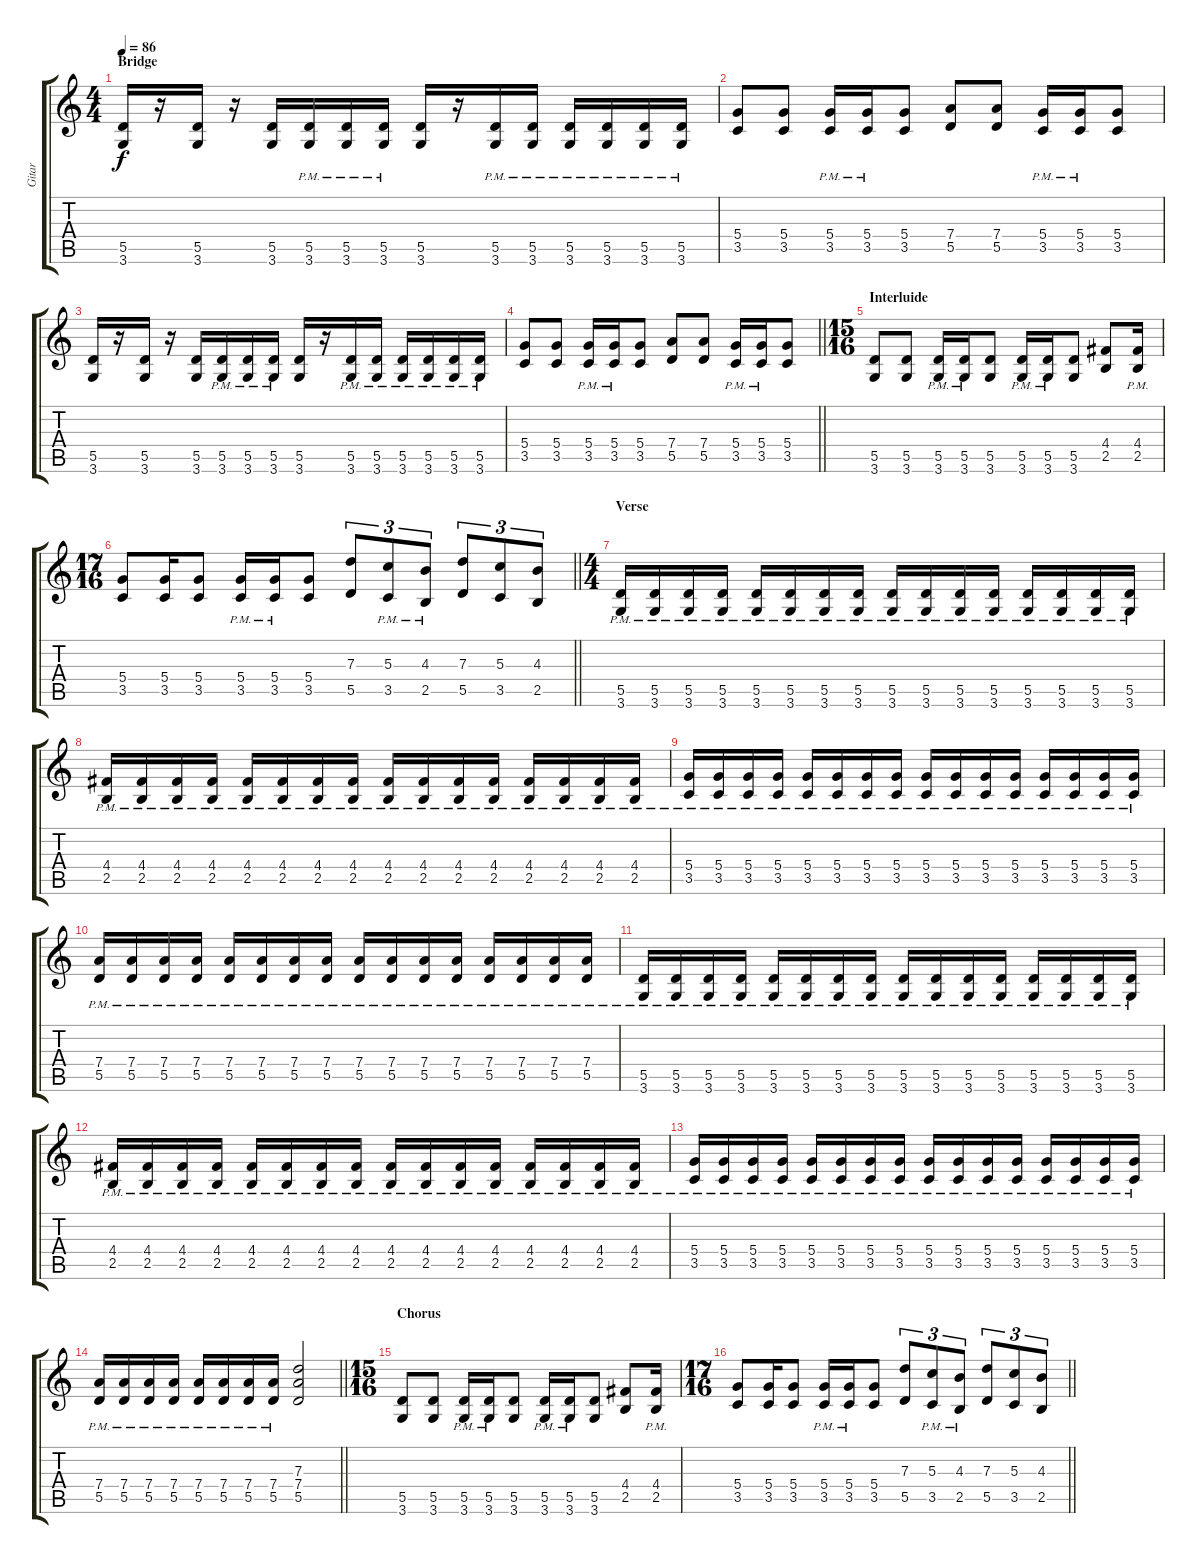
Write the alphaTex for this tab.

\track ("Gitar" "Gitar") {instrument overdrivenguitar}
\staff {score tabs}
\tuning (E4 B3 G3 D3 A2 E2) {hide}
\ts (4 4)
\section ("" "Bridge")
\tempo 86
\clef g2
\ks c
(5.5 3.6).16{dy f} r.16 (5.5 3.6).16 r.16 (5.5 3.6).16 (5.5{pm} 3.6{pm}).16 (5.5{pm} 3.6{pm}).16 (5.5{pm} 3.6{pm}).16 (5.5 3.6).16 r.16 (5.5{pm} 3.6{pm}).16 (5.5{pm} 3.6{pm}).16 (5.5{pm} 3.6{pm}).16 (5.5{pm} 3.6{pm}).16 (5.5{pm} 3.6{pm}).16 (5.5{pm} 3.6{pm}).16 |
(5.4 3.5).8 (5.4 3.5).8 (5.4{pm} 3.5{pm}).16 (5.4{pm} 3.5{pm}).16 (5.4 3.5).8 (7.4 5.5).8 (7.4 5.5).8 (5.4{pm} 3.5{pm}).16 (5.4{pm} 3.5{pm}).16 (5.4 3.5).8 |
(5.5 3.6).16 r.16 (5.5 3.6).16 r.16 (5.5 3.6).16 (5.5{pm} 3.6{pm}).16 (5.5{pm} 3.6{pm}).16 (5.5{pm} 3.6{pm}).16 (5.5 3.6).16 r.16 (5.5{pm} 3.6{pm}).16 (5.5{pm} 3.6{pm}).16 (5.5{pm} 3.6{pm}).16 (5.5{pm} 3.6{pm}).16 (5.5{pm} 3.6{pm}).16 (5.5{pm} 3.6{pm}).16 |
\barLineRight lightlight
(5.4 3.5).8 (5.4 3.5).8 (5.4{pm} 3.5{pm}).16 (5.4{pm} 3.5{pm}).16 (5.4 3.5).8 (7.4 5.5).8 (7.4 5.5).8 (5.4{pm} 3.5{pm}).16 (5.4{pm} 3.5{pm}).16 (5.4 3.5).8 |
\ts (15 16)
\section ("" "Interluide")
(5.5 3.6).8 (5.5 3.6).8 (5.5{pm} 3.6{pm}).16 (5.5{pm} 3.6{pm}).16 (5.5 3.6).8 (5.5{pm} 3.6{pm}).16 (5.5{pm} 3.6{pm}).16 (5.5 3.6).8 (4.4 2.5).8 (4.4{pm} 2.5{pm}).16 |
\ts (17 16)
\barLineRight lightlight
(5.4 3.5).8 (5.4 3.5).16 (5.4 3.5).8 (5.4{pm} 3.5{pm}).16 (5.4{pm} 3.5{pm}).16 (5.4 3.5).8 (7.3 5.5).8{tu (3 2)} (5.3{pm} 3.5{pm}).8{tu (3 2)} (4.3{pm} 2.5{pm}).8{tu (3 2)} (7.3 5.5).8{tu (3 2)} (5.3 3.5).8{tu (3 2)} (4.3 2.5).8{tu (3 2)} |
\ts (4 4)
\section ("" "Verse")
(5.5{pm} 3.6).16{volume 8} (5.5{pm} 3.6).16 (5.5{pm} 3.6).16 (5.5{pm} 3.6).16 (5.5{pm} 3.6).16 (5.5{pm} 3.6).16 (5.5{pm} 3.6).16 (5.5{pm} 3.6).16 (5.5{pm} 3.6).16 (5.5{pm} 3.6).16 (5.5{pm} 3.6).16 (5.5{pm} 3.6).16 (5.5{pm} 3.6).16 (5.5{pm} 3.6).16 (5.5{pm} 3.6).16 (5.5{pm} 3.6).16 |
(4.4{pm} 2.5{pm}).16 (4.4{pm} 2.5{pm}).16 (4.4{pm} 2.5{pm}).16 (4.4{pm} 2.5{pm}).16 (4.4{pm} 2.5{pm}).16 (4.4{pm} 2.5{pm}).16 (4.4{pm} 2.5{pm}).16 (4.4{pm} 2.5{pm}).16 (4.4{pm} 2.5{pm}).16 (4.4{pm} 2.5{pm}).16 (4.4{pm} 2.5{pm}).16 (4.4{pm} 2.5{pm}).16 (4.4{pm} 2.5{pm}).16 (4.4{pm} 2.5{pm}).16 (4.4{pm} 2.5{pm}).16 (4.4{pm} 2.5{pm}).16 |
(5.4{pm} 3.5{pm}).16 (5.4{pm} 3.5{pm}).16 (5.4{pm} 3.5{pm}).16 (5.4{pm} 3.5{pm}).16 (5.4{pm} 3.5{pm}).16 (5.4{pm} 3.5{pm}).16 (5.4{pm} 3.5{pm}).16 (5.4{pm} 3.5{pm}).16 (5.4{pm} 3.5{pm}).16 (5.4{pm} 3.5{pm}).16 (5.4{pm} 3.5{pm}).16 (5.4{pm} 3.5{pm}).16 (5.4{pm} 3.5{pm}).16 (5.4{pm} 3.5{pm}).16 (5.4{pm} 3.5{pm}).16 (5.4{pm} 3.5{pm}).16 |
(7.4{pm} 5.5{pm}).16 (7.4{pm} 5.5{pm}).16 (7.4{pm} 5.5{pm}).16 (7.4{pm} 5.5{pm}).16 (7.4{pm} 5.5{pm}).16 (7.4{pm} 5.5{pm}).16 (7.4{pm} 5.5{pm}).16 (7.4{pm} 5.5{pm}).16 (7.4{pm} 5.5{pm}).16 (7.4{pm} 5.5{pm}).16 (7.4{pm} 5.5{pm}).16 (7.4{pm} 5.5{pm}).16 (7.4{pm} 5.5{pm}).16 (7.4{pm} 5.5{pm}).16 (7.4{pm} 5.5{pm}).16 (7.4{pm} 5.5{pm}).16 |
(5.5{pm} 3.6).16 (5.5{pm} 3.6).16 (5.5{pm} 3.6).16 (5.5{pm} 3.6).16 (5.5{pm} 3.6).16 (5.5{pm} 3.6).16 (5.5{pm} 3.6).16 (5.5{pm} 3.6).16 (5.5{pm} 3.6).16 (5.5{pm} 3.6).16 (5.5{pm} 3.6).16 (5.5{pm} 3.6).16 (5.5{pm} 3.6).16 (5.5{pm} 3.6).16 (5.5{pm} 3.6).16 (5.5{pm} 3.6).16 |
(4.4{pm} 2.5{pm}).16 (4.4{pm} 2.5{pm}).16 (4.4{pm} 2.5{pm}).16 (4.4{pm} 2.5{pm}).16 (4.4{pm} 2.5{pm}).16 (4.4{pm} 2.5{pm}).16 (4.4{pm} 2.5{pm}).16 (4.4{pm} 2.5{pm}).16 (4.4{pm} 2.5{pm}).16 (4.4{pm} 2.5{pm}).16 (4.4{pm} 2.5{pm}).16 (4.4{pm} 2.5{pm}).16 (4.4{pm} 2.5{pm}).16 (4.4{pm} 2.5{pm}).16 (4.4{pm} 2.5{pm}).16 (4.4{pm} 2.5{pm}).16 |
(5.4{pm} 3.5{pm}).16 (5.4{pm} 3.5{pm}).16 (5.4{pm} 3.5{pm}).16 (5.4{pm} 3.5{pm}).16 (5.4{pm} 3.5{pm}).16 (5.4{pm} 3.5{pm}).16 (5.4{pm} 3.5{pm}).16 (5.4{pm} 3.5{pm}).16 (5.4{pm} 3.5{pm}).16 (5.4{pm} 3.5{pm}).16 (5.4{pm} 3.5{pm}).16 (5.4{pm} 3.5{pm}).16 (5.4{pm} 3.5{pm}).16 (5.4{pm} 3.5{pm}).16 (5.4{pm} 3.5{pm}).16 (5.4{pm} 3.5{pm}).16 |
\barLineRight lightlight
(7.4{pm} 5.5{pm}).16 (7.4{pm} 5.5{pm}).16 (7.4{pm} 5.5{pm}).16 (7.4{pm} 5.5{pm}).16 (7.4{pm} 5.5{pm}).16 (7.4{pm} 5.5{pm}).16 (7.4{pm} 5.5{pm}).16 (7.4{pm} 5.5{pm}).16 (7.3 7.4 5.5).2 |
\ts (15 16)
\section ("" "Chorus")
(5.5 3.6).8{volume 12} (5.5 3.6).8 (5.5{pm} 3.6{pm}).16 (5.5{pm} 3.6{pm}).16 (5.5 3.6).8 (5.5{pm} 3.6{pm}).16 (5.5{pm} 3.6{pm}).16 (5.5 3.6).8 (4.4 2.5).8 (4.4{pm} 2.5{pm}).16 |
\ts (17 16)
\barLineRight lightlight
(5.4 3.5).8 (5.4 3.5).16 (5.4 3.5).8 (5.4{pm} 3.5{pm}).16 (5.4{pm} 3.5{pm}).16 (5.4 3.5).8 (7.3 5.5).8{tu (3 2)} (5.3{pm} 3.5{pm}).8{tu (3 2)} (4.3{pm} 2.5{pm}).8{tu (3 2)} (7.3 5.5).8{tu (3 2)} (5.3 3.5).8{tu (3 2)} (4.3 2.5).8{tu (3 2)}
